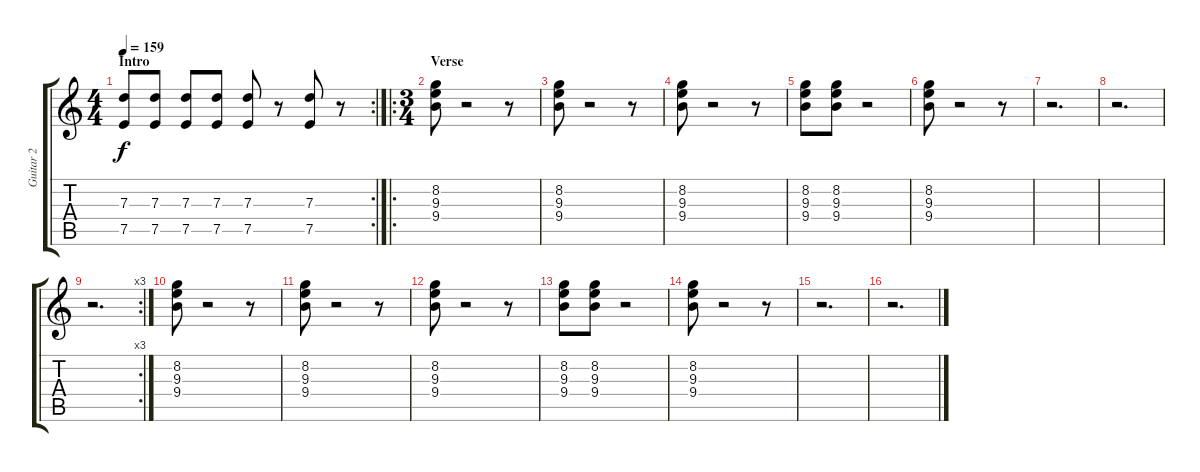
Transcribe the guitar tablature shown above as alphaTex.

\track ("Guitar 2" "Guitar 2") {instrument overdrivenguitar}
\staff {score tabs}
\tuning (E4 B3 G3 D3 A2 E2) {hide}
\rc 2
\ts (4 4)
\section ("" "Intro")
\tempo 159
\clef g2
\ks c
(7.3 7.5).8{dy f instrument overdrivenguitar} (7.3 7.5).8 (7.3 7.5).8 (7.3 7.5).8 (7.3 7.5).8 r.8 (7.3 7.5).8 r.8 |
\ro
\ts (3 4)
\section ("" "Verse")
(8.2 9.3 9.4).8 r.2 r.8 |
(8.2 9.3 9.4).8 r.2 r.8 |
(8.2 9.3 9.4).8 r.2 r.8 |
(8.2 9.3 9.4).8 (8.2 9.3 9.4).8 r.2 |
(8.2 9.3 9.4).8 r.2 r.8 |
r.2{d} |
r.2{d} |
\rc 3
r.2{d} |
(8.2 9.3 9.4).8 r.2 r.8 |
(8.2 9.3 9.4).8 r.2 r.8 |
(8.2 9.3 9.4).8 r.2 r.8 |
(8.2 9.3 9.4).8 (8.2 9.3 9.4).8 r.2 |
(8.2 9.3 9.4).8 r.2 r.8 |
r.2{d} |
r.2{d}
